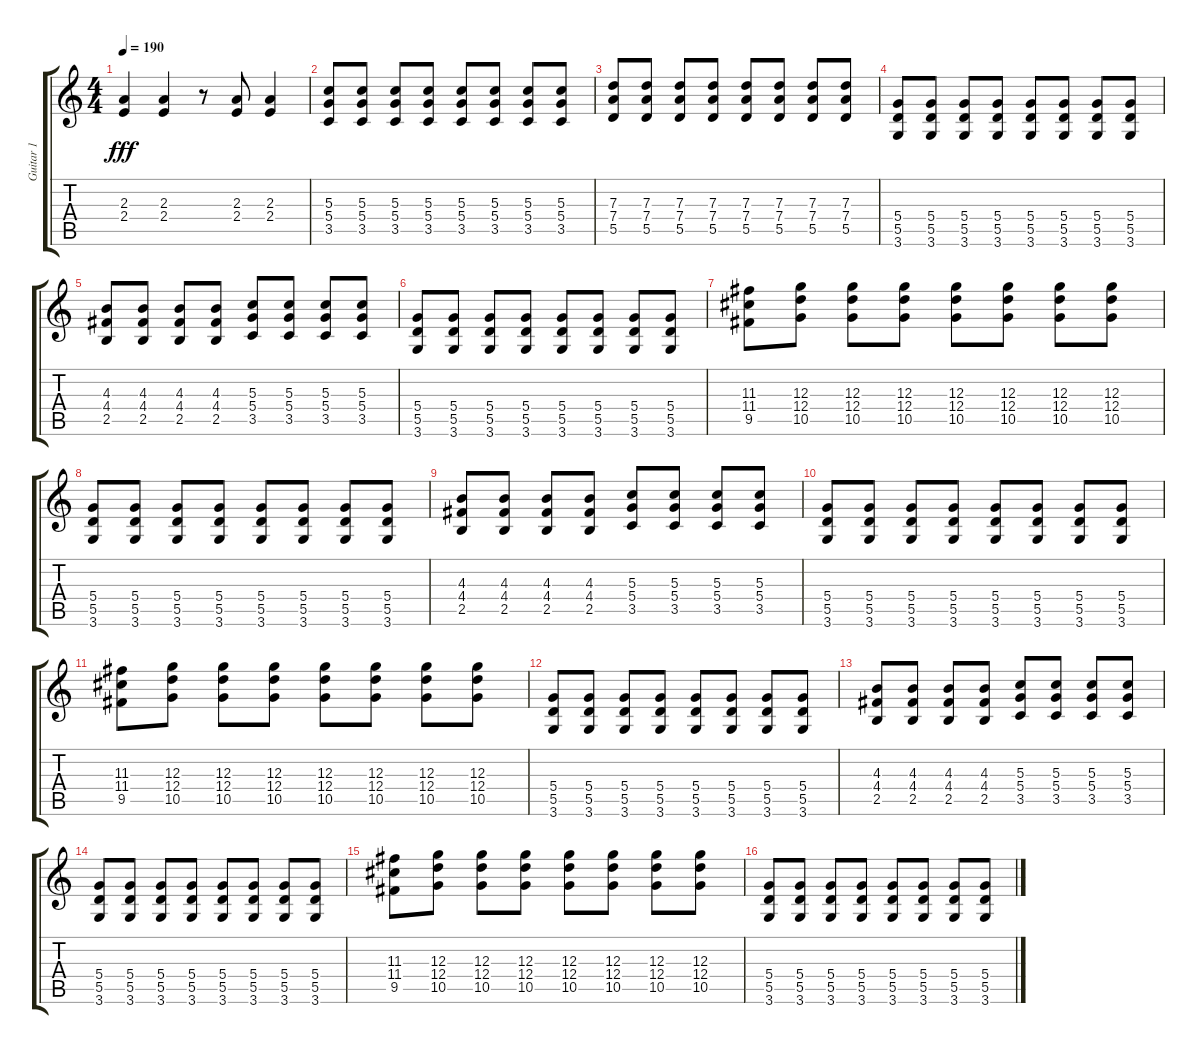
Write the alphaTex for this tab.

\track ("Guitar 1" "Guitar 1") {instrument overdrivenguitar}
\staff {score tabs}
\tuning (E4 B3 G3 D3 A2 E2) {hide}
\ts (4 4)
\tempo 190
\clef g2
\ks c
(2.3 2.4).4{dy fff} (2.3 2.4).4 r.8 (2.3 2.4).8 (2.3 2.4).4 |
(5.3 5.4 3.5).8 (5.3 5.4 3.5).8 (5.3 5.4 3.5).8 (5.3 5.4 3.5).8 (5.3 5.4 3.5).8 (5.3 5.4 3.5).8 (5.3 5.4 3.5).8 (5.3 5.4 3.5).8 |
(7.3 7.4 5.5).8 (7.3 7.4 5.5).8 (7.3 7.4 5.5).8 (7.3 7.4 5.5).8 (7.3 7.4 5.5).8 (7.3 7.4 5.5).8 (7.3 7.4 5.5).8 (7.3 7.4 5.5).8 |
(5.4 5.5 3.6).8 (5.4 5.5 3.6).8 (5.4 5.5 3.6).8 (5.4 5.5 3.6).8 (5.4 5.5 3.6).8 (5.4 5.5 3.6).8 (5.4 5.5 3.6).8 (5.4 5.5 3.6).8 |
(4.3 4.4 2.5).8 (4.3 4.4 2.5).8 (4.3 4.4 2.5).8 (4.3 4.4 2.5).8 (5.3 5.4 3.5).8 (5.3 5.4 3.5).8 (5.3 5.4 3.5).8 (5.3 5.4 3.5).8 |
(5.4 5.5 3.6).8 (5.4 5.5 3.6).8 (5.4 5.5 3.6).8 (5.4 5.5 3.6).8 (5.4 5.5 3.6).8 (5.4 5.5 3.6).8 (5.4 5.5 3.6).8 (5.4 5.5 3.6).8 |
(11.3 11.4 9.5).8 (12.3 12.4 10.5).8 (12.3 12.4 10.5).8 (12.3 12.4 10.5).8 (12.3 12.4 10.5).8 (12.3 12.4 10.5).8 (12.3 12.4 10.5).8 (12.3 12.4 10.5).8 |
(5.4 5.5 3.6).8 (5.4 5.5 3.6).8 (5.4 5.5 3.6).8 (5.4 5.5 3.6).8 (5.4 5.5 3.6).8 (5.4 5.5 3.6).8 (5.4 5.5 3.6).8 (5.4 5.5 3.6).8 |
(4.3 4.4 2.5).8 (4.3 4.4 2.5).8 (4.3 4.4 2.5).8 (4.3 4.4 2.5).8 (5.3 5.4 3.5).8 (5.3 5.4 3.5).8 (5.3 5.4 3.5).8 (5.3 5.4 3.5).8 |
(5.4 5.5 3.6).8 (5.4 5.5 3.6).8 (5.4 5.5 3.6).8 (5.4 5.5 3.6).8 (5.4 5.5 3.6).8 (5.4 5.5 3.6).8 (5.4 5.5 3.6).8 (5.4 5.5 3.6).8 |
(11.3 11.4 9.5).8 (12.3 12.4 10.5).8 (12.3 12.4 10.5).8 (12.3 12.4 10.5).8 (12.3 12.4 10.5).8 (12.3 12.4 10.5).8 (12.3 12.4 10.5).8 (12.3 12.4 10.5).8 |
(5.4 5.5 3.6).8 (5.4 5.5 3.6).8 (5.4 5.5 3.6).8 (5.4 5.5 3.6).8 (5.4 5.5 3.6).8 (5.4 5.5 3.6).8 (5.4 5.5 3.6).8 (5.4 5.5 3.6).8 |
(4.3 4.4 2.5).8 (4.3 4.4 2.5).8 (4.3 4.4 2.5).8 (4.3 4.4 2.5).8 (5.3 5.4 3.5).8 (5.3 5.4 3.5).8 (5.3 5.4 3.5).8 (5.3 5.4 3.5).8 |
(5.4 5.5 3.6).8 (5.4 5.5 3.6).8 (5.4 5.5 3.6).8 (5.4 5.5 3.6).8 (5.4 5.5 3.6).8 (5.4 5.5 3.6).8 (5.4 5.5 3.6).8 (5.4 5.5 3.6).8 |
(11.3 11.4 9.5).8 (12.3 12.4 10.5).8 (12.3 12.4 10.5).8 (12.3 12.4 10.5).8 (12.3 12.4 10.5).8 (12.3 12.4 10.5).8 (12.3 12.4 10.5).8 (12.3 12.4 10.5).8 |
(5.4 5.5 3.6).8 (5.4 5.5 3.6).8 (5.4 5.5 3.6).8 (5.4 5.5 3.6).8 (5.4 5.5 3.6).8 (5.4 5.5 3.6).8 (5.4 5.5 3.6).8 (5.4 5.5 3.6).8
